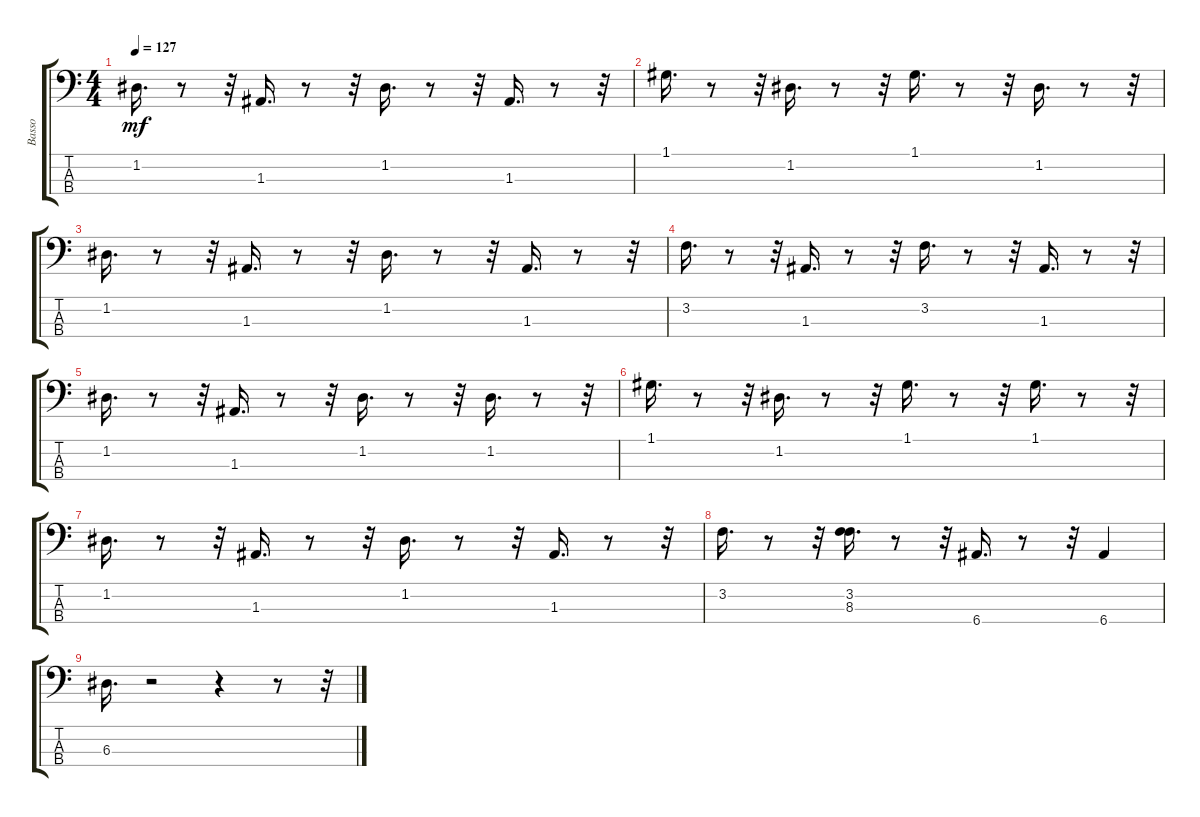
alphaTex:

\track ("Basso" "Basso") {instrument acousticbass}
\staff {score tabs}
\tuning (G2 D2 A1 E1) {hide}
\ts (4 4)
\tempo 127
\clef f4
\ks c
1.2.16{d dy mf} r.8 r.32 1.3.16{d} r.8 r.32 1.2.16{d} r.8 r.32 1.3.16{d} r.8 r.32 |
1.1.16{d} r.8 r.32 1.2.16{d} r.8 r.32 1.1.16{d} r.8 r.32 1.2.16{d} r.8 r.32 |
1.2.16{d} r.8 r.32 1.3.16{d} r.8 r.32 1.2.16{d} r.8 r.32 1.3.16{d} r.8 r.32 |
3.2.16{d} r.8 r.32 1.3.16{d} r.8 r.32 3.2.16{d} r.8 r.32 1.3.16{d} r.8 r.32 |
1.2.16{d} r.8 r.32 1.3.16{d} r.8 r.32 1.2.16{d} r.8 r.32 1.2.16{d} r.8 r.32 |
1.1.16{d} r.8 r.32 1.2.16{d} r.8 r.32 1.1.16{d} r.8 r.32 1.1.16{d} r.8 r.32 |
1.2.16{d} r.8 r.32 1.3.16{d} r.8 r.32 1.2.16{d} r.8 r.32 1.3.16{d} r.8 r.32 |
3.2.16{d} r.8 r.32 (3.2 8.3).16{d} r.8 r.32 6.4.16{d} r.8 r.32 6.4.4 |
6.3.16{d} r.2 r.4 r.8 r.32
